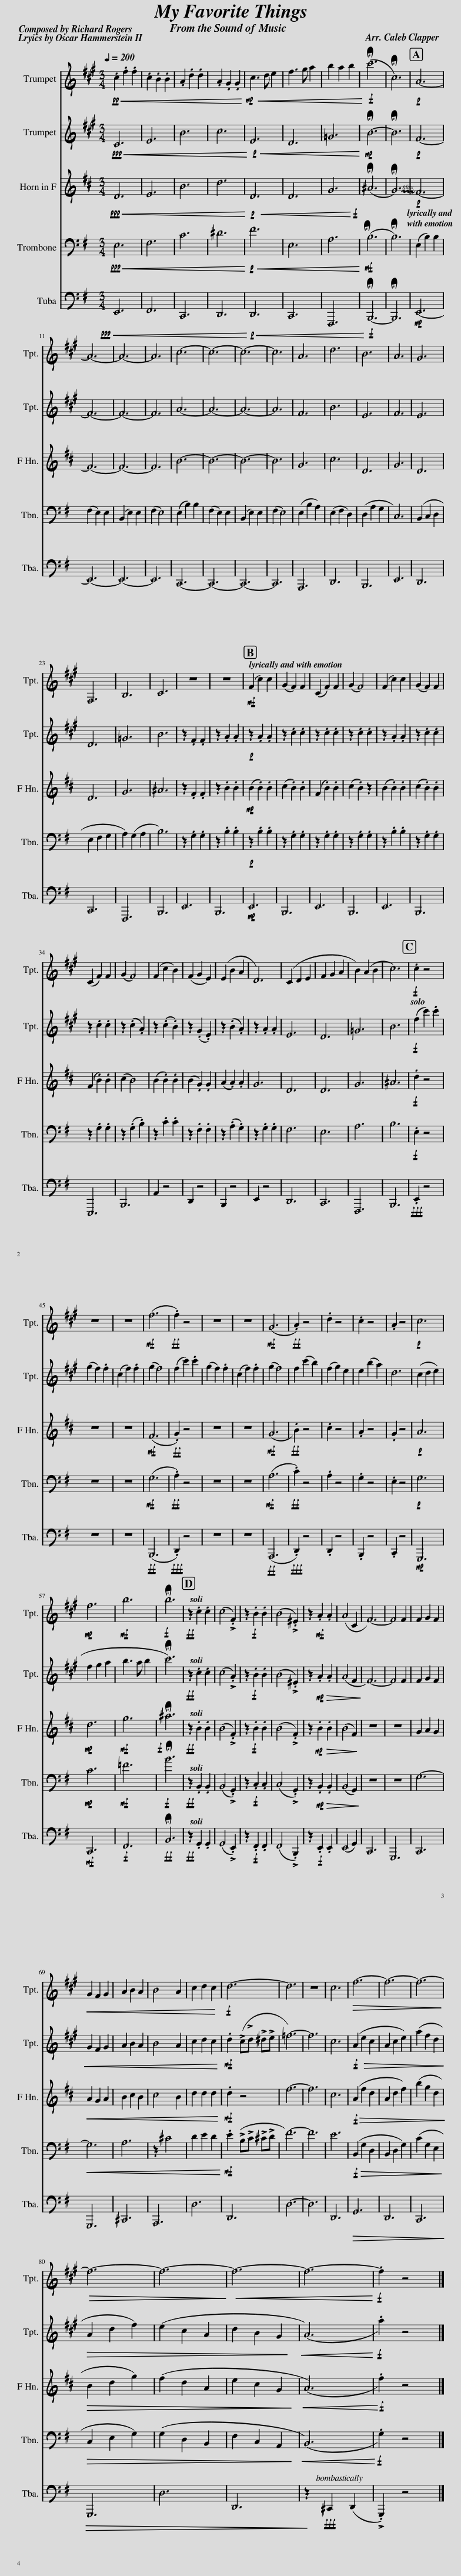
X:1
%%score 1 2 3 4 5
L:1/8
Q:1/4=200
M:3/4
I:linebreak $
K:G
V:1 treble transpose=-2
V:2 treble transpose=-2
V:3 treble transpose=-7
V:4 bass
V:5 bass
V:1
[K:A]!pp!!<(! .c2 .f2 .f2!<)! | .c2 .B2 .B2 | .A2 .d2 .d2 | .A2 .G2 .G2 |!mp!!<(! c3 d e2!<)! | %5
 f3 g a2 | b2 a2 b2 |!f! (!fermata!c'6 | !fermata!c6) |!p! A6- |$ %10
!ppp! A6- | A6- | A6 | c6- | c6- | %15
 c6- | c6 | A6 | d6 | B6 | %20
 A6 | G6 |$ F,6 | B,6 | C6 | %25
 z6 | z6 |!mf! (F2 c2) c2 | (G2 F2) F2 | (C2 F2) F2 | %30
 (G2 F4) | (F2 c2) c2 | (G2 F2) F2 |$ (C2 F2) F2 | (G2 F4) | %35
 (F2 c2 B2) | (F2 G2 E2) | (E2 B2 A2 | D6) | (C2 D2 E2 | %40
 F2 G2 A2 | B2) (A2 B2 | c6) |!f! .c2 z4 |$ z6 | %45
 z6 |!mf! (f6 |!ff! .f2) z4 | z6 | z6 | %50
!mf! (G6 |!ff! .A2) z4 | .d2 z4 | .c2 z4 | .A2 z4 | %55
!p! c6 |$!mp! f6 |!mf! b6 |!f! !fermata!b6 |!ff! z2 .c2 .c2 | %60
 (c4 !>!.F2) | z2!f! .B2 .B2 | (B4 !>!.^E2) | z2!mf! .A2 .A2 | (A4 C2 | %65
 F6-) | F4 F2 | F2 G2 F2 |$!<(! G2 F2 G2!<)! | A2 B2 A2 | %70
 B4 A2 | c2 d2 c2 |!f! d6- | d6 | z6 | %75
 c6 |!>(! f6-!>)! | f6- | f6- |$!>(! f6-!>)! | %80
 f6- |!<(! f6-!<)! | f6- |!f! .f2 z4 |] %84
V:2
[K:A]!ppp!!<(! C6!<)! | E6 | B6 | c6 |!p!!<(! E6!<)! | %5
 D6 | =G6 |!mp! !fermata!B6- | !fermata!B6 |!p! F6- |$ %10
 F6- | F6- | F6 | A6- | A6- | %15
 A6- | A6 | F6 | B6 | E6 | %20
 F6 | E6 |$ D6 | =G6 | B6 | %25
 z2 .F2 .F2 | z2 .A2 .A2 |!p! z2 .A2 .A2 | z2 .c2 .c2 | z2 .c2 .c2 | %30
 z2 .c2 .c2 | z2 .A2 .A2 | z2 .c2 .c2 |$ z2 .c2 .c2 | z2 (.c2 .A2) | %35
 z2 (.c2 .B2) | z2 (.G2 .E2) | z2 (.B2 .A2) | z2 .A2 .A2 | E6 | %40
 D6 | =G6 | B6 |!f! (f2 c'2) .c'2 |$ (g2 f2) .f2 | %45
 (c2 f2) .f2 | (g2 f4) | (f2 c'2) .c'2 | (g2 f2) .f2 | (c2 f2) .f2 | %50
 (g2 f4) | f2 (c'2 b2) | (f2 g2) e2 | e2 (b2 a2) | d6 | %55
 (c2 d2 e2 |$ f2 g2 a2 | b3 a b2 | !fermata!c'6) |!ff! z2 .c2 .c2 | %60
 (c4 !>!.A2) | z2!f! .B2 .B2 | (B4 !>!.^E2) | z2!mp! .A2!>(! .A2!>)! | (A4 F2 | %65
 F6-) | F4 F2 | F2 G2 F2 |$ G2!<(! F2 G2!<)! | A2 B2 A2 | %70
 B4 A2 | c2 d2 c2 |!mf! .d2 (!>!c!>!d !>!^d!>!e | =f6-) | f6 | %75
 c6 |!f! (A2 e2!>(! c2!>)! | A2 c2 e2) | (a2 f2 d2 |$!>(! A2 d2 f2)!>)! | %80
 (e2 c2 A2 | d2 B2 G2 |!<(! (A6)!<)! |!f! .a2) z4 |] %84
V:3
[K:D]!ppp!!<(! D6!<)! | E6 | B6 | d6 |!p! D6 | %5
!<(! D6!<)! |!f! G6 | (!fermata!^A6 | !~(!!fermata!G6) |!p! !~)!F6- |$ %10
 F6- | F6- | F6 | B6- | B6- | %15
 B6- | B6 | G6 | c6 | D6 | %20
 G6 | D6 |$ D6 | G6 | ^A6 | %25
 z2 .F2 .F2 | z2 .B2 .B2 |!mp! (B2 .B2) .B2 | (c2 .B2) .B2 | (F2 .B2) .B2 | %30
 (c2 .B2) z2 | (B2 .B2) .B2 | (c2 .B2) .B2 |$ (F2 .B2) .B2 | (c2 B4) | %35
 (B2 .B2) .B2 | (B2 .G2) .G2 | (A2 .A2) .A2 | G6 | D6 | %40
 D6 | G6 | ^A6 |!f! .d2 z4 |$ z6 | %45
 z6 |!mf! (F6 |!ff! .G2) z4 | z6 | z6 | %50
!mf! (G6 |!ff! .B2) z4 | .c2 z4 | .A2 z4 | .G2 z4 | %55
!p! A6 |$!mp! d6 |!mf! g6 |!f! !fermata!^a6 |!ff! z2 .B2 .B2 | %60
 (B4 !>!.F2) | z2!f! .B2 .B2 | (B4 !>!.F2) | z2!mp! .B2!>(! .B2!>)! | (B4 F2) | %65
 z6 | z6 | G2 A2 G2 |$!<(! A2 G2 A2!<)! | B2 c2 B2 | %70
 c4 B2 | d2 d2 d2 |!mf! .d2 z4 | f6- | f6 | %75
 c6 |!f!!>(! (A2 f2 d2!>)! | A2 d2 f2) | (b2 g2 d2 |$!>(! B2 d2 g2)!>)! | %80
 (f2 d2 A2 | e2 c2 G2 |!<(! (A6)!<)! |!f! .f2) z4 |] %84
V:4
!ppp!!<(! E,6!<)! | F,6 | C6 | ^D6 |!p!!<(! F6!<)! | %5
 E,6 | A,6 |!mf! (!fermata!B,6 | !fermata!B,6) | (E,2 B,2) B,2 |$ %10
 (F,2 E,2) E,2 | (B,,2 E,2) E,2 | (F,2 E,4) | (E,2 B,2) B,2 | (F,2 E,2) E,2 | %15
 (B,,2 E,2) E,2 | (F,2 E,4) | (E,2 B,2 A,2) | (E,2 F,2 D,2) | (D,2 A,2 G,2 | %20
 C,6) | (B,,2 C,2 D,2 |$ E,2 F,2 G,2 | A,2) (G,2 A,2 | B,6) | %25
 z2 .G,2 .G,2 | z2 .B,2 .B,2 |!p! z2 .B,2 .B,2 | z2 .G,2 .G,2 | z2 .G,2 .G,2 | %30
 z2 .G,2 .G,2 | z2 .B,2 .B,2 | z2 .G,2 .G,2 |$ z2 .G,2 .G,2 | z2 (.G,2 .B,2) | %35
 z2 .C2 .C2 | z2 .F,2 .F,2 | z2 (.A,2 .G,2) | z2 .G,2 .G,2 | F,6 | %40
 E,6 | A,6 | B,6 |!f! .E,2 z4 |$ z6 | %45
 z6 |!mf! (G,6 |!ff! .A,2) z4 | z6 | z6 | %50
!mf! (A,6 |!ff! .C2) z4 | .A,2 z4 | .G,2 z4 | .E,2 z4 | %55
!p! G,6 |$!mp! C6 |!mf! =F6 |!f! !fermata!B6 |!ff! z2 .B,,2 .B,,2 | %60
 (B,,4 !>!.G,,2) | z2!f! .C,2 .C,2 | (C,4 !>!.G,,2) | z2!mp! .B,,2!>(! .B,,2!>)! | (B,,4 G,,2) | %65
 z6 | z6 | G,6- |$!<(! G,6!<)! | A,6 | %70
 z2 ^C4 | D2 E2 D2 |!mf! .E2 (!>!B,!>!C !>!^C!>!D | F6-) | F6 | %75
 E6 |!f! (B,,2!>(! G,2 D,2!>)! | B,,2 D,2 G,2) | (C2 G,2 E,2 |$!>(! C,2 E,2 G,2)!>)! | %80
 (G,2 D,2 B,,2 | F,2 C,2 A,,2 |!<(! (B,,6)!<)! |!f! .G,2) z4 |] %84
V:5
!<(! E,,6!<)! | F,,6 | C,,6 | D,,6 |!p!!<(! D,,6!<)! | %5
 C,,6 | F,,,6 |!f! !fermata!B,,,6- | !fermata!B,,,6 |!mp! E,,6- |$ %10
 E,,6- | E,,6- | E,,6 | C,,6- | C,,6- | %15
 C,,6- | C,,6 | A,,,6 | D,,6 | B,,,6 | %20
 E,,6 | D,,6 |$ C,,6 | F,,,6 | B,,,6 | %25
 E,,6 | B,,,6 |!mp! E,,6 | B,,,6 | E,,6 | %30
 B,,,6 | E,,6 | B,,,6 |$ E,,,6 | B,,,6 | %35
 A,,2 z4 | D,,2 z4 | B,,,2 z4 | E,,2 z4 | D,,6 | %40
 C,,6 | F,,,6 | B,,,6 |!fff! .E,,2 z4 |$ z6 | %45
 z6 |!ff! (B,,,6 |!fff! .D,,2) z4 | z6 | z6 | %50
!ff! (A,,,6 |!fff! .D,,2) z4 | .D,,2 z4 | .B,,,2 z4 | .C,,2 z4 | %55
!mp! G,,,6 |$!mf! C,,6 |!f! F,,6 |!ff! !fermata!B,,6 |!ff! z2 .G,,2 .G,,2 | %60
 (G,,4 !>!.E,,2) | z2!f! .F,,2 .F,,2 | (F,,4 !>!.B,,,2) | z2!f! .E,,2 .E,,2 | (E,,4 G,,2) | %65
 C,,6 | G,,,6 | C,,6 |$ G,,,6 | ^C,,6 | %70
 A,,,6 | D,6 | D,,6 | D,6- | D,6 | %75
 D,,6 |!>(! G,,6!>)! | D,,6 | C,,6 |$!>(! G,,,6!>)! | %80
 D,6 | D,,6 | z2!fff! ^C,,2 (D,,2 | !>!.G,,,2) z4 |] %84
